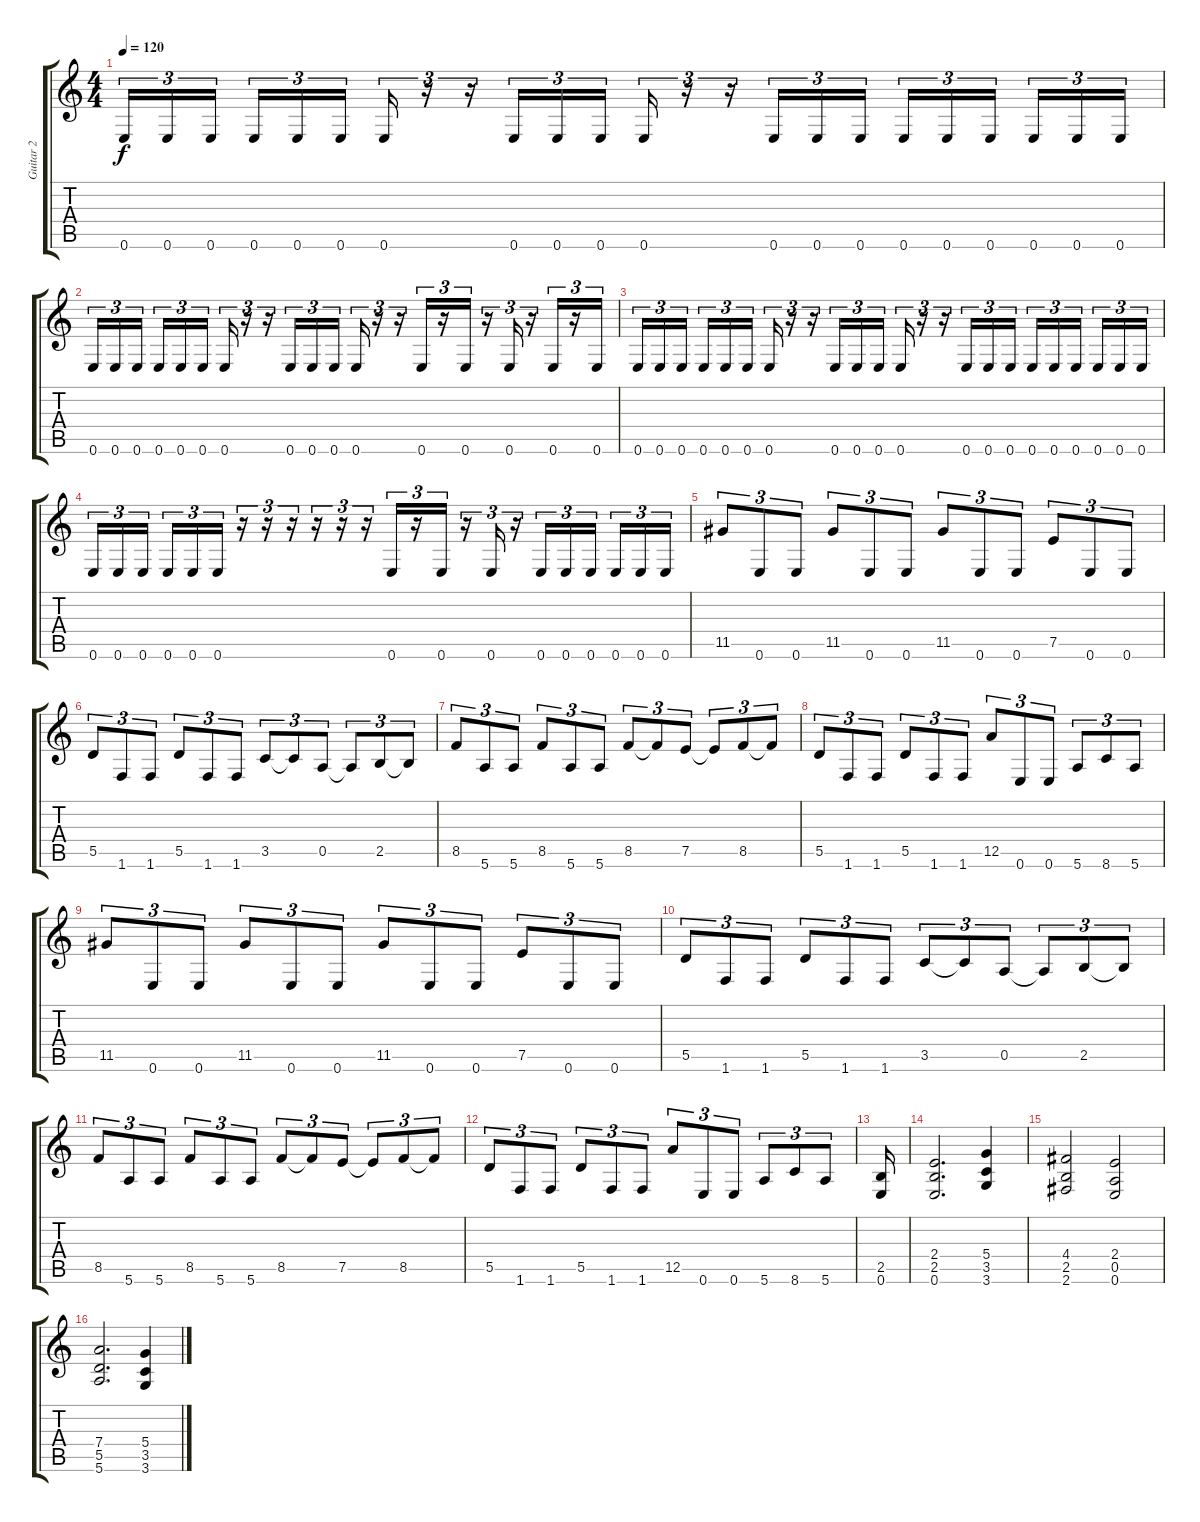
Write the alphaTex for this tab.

\track ("Guitar 2" "Guitar 2") {instrument distortionguitar}
\staff {score tabs}
\tuning (E4 B3 G3 D3 A2 E2) {hide}
\ts (4 4)
\tempo 120
\clef g2
\ks c
0.6.16{tu (3 2) dy f} 0.6.16{tu (3 2)} 0.6.16{tu (3 2) beam splitsecondary} 0.6.16{tu (3 2)} 0.6.16{tu (3 2)} 0.6.16{tu (3 2)} 0.6.16{tu (3 2)} r.16{tu (3 2)} r.16{tu (3 2)} 0.6.16{tu (3 2)} 0.6.16{tu (3 2)} 0.6.16{tu (3 2)} 0.6.16{tu (3 2)} r.16{tu (3 2)} r.16{tu (3 2)} 0.6.16{tu (3 2)} 0.6.16{tu (3 2)} 0.6.16{tu (3 2)} 0.6.16{tu (3 2)} 0.6.16{tu (3 2)} 0.6.16{tu (3 2) beam splitsecondary} 0.6.16{tu (3 2)} 0.6.16{tu (3 2)} 0.6.16{tu (3 2)} |
0.6.16{tu (3 2)} 0.6.16{tu (3 2)} 0.6.16{tu (3 2) beam splitsecondary} 0.6.16{tu (3 2)} 0.6.16{tu (3 2)} 0.6.16{tu (3 2)} 0.6.16{tu (3 2)} r.16{tu (3 2)} r.16{tu (3 2)} 0.6.16{tu (3 2)} 0.6.16{tu (3 2)} 0.6.16{tu (3 2)} 0.6.16{tu (3 2)} r.16{tu (3 2)} r.16{tu (3 2)} 0.6.16{tu (3 2)} r.16{tu (3 2)} 0.6.16{tu (3 2)} r.16{tu (3 2)} 0.6.16{tu (3 2)} r.16{tu (3 2)} 0.6.16{tu (3 2)} r.16{tu (3 2)} 0.6.16{tu (3 2)} |
0.6.16{tu (3 2)} 0.6.16{tu (3 2)} 0.6.16{tu (3 2) beam splitsecondary} 0.6.16{tu (3 2)} 0.6.16{tu (3 2)} 0.6.16{tu (3 2)} 0.6.16{tu (3 2)} r.16{tu (3 2)} r.16{tu (3 2)} 0.6.16{tu (3 2)} 0.6.16{tu (3 2)} 0.6.16{tu (3 2)} 0.6.16{tu (3 2)} r.16{tu (3 2)} r.16{tu (3 2)} 0.6.16{tu (3 2)} 0.6.16{tu (3 2)} 0.6.16{tu (3 2)} 0.6.16{tu (3 2)} 0.6.16{tu (3 2)} 0.6.16{tu (3 2) beam splitsecondary} 0.6.16{tu (3 2)} 0.6.16{tu (3 2)} 0.6.16{tu (3 2)} |
0.6.16{tu (3 2)} 0.6.16{tu (3 2)} 0.6.16{tu (3 2) beam splitsecondary} 0.6.16{tu (3 2)} 0.6.16{tu (3 2)} 0.6.16{tu (3 2)} r.16{tu (3 2)} r.16{tu (3 2)} r.16{tu (3 2)} r.16{tu (3 2)} r.16{tu (3 2)} r.16{tu (3 2)} 0.6.16{tu (3 2)} r.16{tu (3 2)} 0.6.16{tu (3 2)} r.16{tu (3 2)} 0.6.16{tu (3 2)} r.16{tu (3 2)} 0.6.16{tu (3 2)} 0.6.16{tu (3 2)} 0.6.16{tu (3 2) beam splitsecondary} 0.6.16{tu (3 2)} 0.6.16{tu (3 2)} 0.6.16{tu (3 2)} |
11.5.8{tu (3 2)} 0.6.8{tu (3 2)} 0.6.8{tu (3 2)} 11.5.8{tu (3 2)} 0.6.8{tu (3 2)} 0.6.8{tu (3 2)} 11.5.8{tu (3 2)} 0.6.8{tu (3 2)} 0.6.8{tu (3 2)} 7.5.8{tu (3 2)} 0.6.8{tu (3 2)} 0.6.8{tu (3 2)} |
5.5.8{tu (3 2)} 1.6.8{tu (3 2)} 1.6.8{tu (3 2)} 5.5.8{tu (3 2)} 1.6.8{tu (3 2)} 1.6.8{tu (3 2)} 3.5.8{tu (3 2)} 3.5{t}.8{tu (3 2)} 0.5.8{tu (3 2)} 0.5{t}.8{tu (3 2)} 2.5.8{tu (3 2)} 2.5{t}.8{tu (3 2)} |
8.5.8{tu (3 2)} 5.6.8{tu (3 2)} 5.6.8{tu (3 2)} 8.5.8{tu (3 2)} 5.6.8{tu (3 2)} 5.6.8{tu (3 2)} 8.5.8{tu (3 2)} 8.5{t}.8{tu (3 2)} 7.5.8{tu (3 2)} 7.5{t}.8{tu (3 2)} 8.5.8{tu (3 2)} 8.5{t}.8{tu (3 2)} |
5.5.8{tu (3 2)} 1.6.8{tu (3 2)} 1.6.8{tu (3 2)} 5.5.8{tu (3 2)} 1.6.8{tu (3 2)} 1.6.8{tu (3 2)} 12.5.8{tu (3 2)} 0.6.8{tu (3 2)} 0.6.8{tu (3 2)} 5.6.8{tu (3 2)} 8.6.8{tu (3 2)} 5.6.8{tu (3 2)} |
11.5.8{tu (3 2)} 0.6.8{tu (3 2)} 0.6.8{tu (3 2)} 11.5.8{tu (3 2)} 0.6.8{tu (3 2)} 0.6.8{tu (3 2)} 11.5.8{tu (3 2)} 0.6.8{tu (3 2)} 0.6.8{tu (3 2)} 7.5.8{tu (3 2)} 0.6.8{tu (3 2)} 0.6.8{tu (3 2)} |
5.5.8{tu (3 2)} 1.6.8{tu (3 2)} 1.6.8{tu (3 2)} 5.5.8{tu (3 2)} 1.6.8{tu (3 2)} 1.6.8{tu (3 2)} 3.5.8{tu (3 2)} 3.5{t}.8{tu (3 2)} 0.5.8{tu (3 2)} 0.5{t}.8{tu (3 2)} 2.5.8{tu (3 2)} 2.5{t}.8{tu (3 2)} |
8.5.8{tu (3 2)} 5.6.8{tu (3 2)} 5.6.8{tu (3 2)} 8.5.8{tu (3 2)} 5.6.8{tu (3 2)} 5.6.8{tu (3 2)} 8.5.8{tu (3 2)} 8.5{t}.8{tu (3 2)} 7.5.8{tu (3 2)} 7.5{t}.8{tu (3 2)} 8.5.8{tu (3 2)} 8.5{t}.8{tu (3 2)} |
5.5.8{tu (3 2)} 1.6.8{tu (3 2)} 1.6.8{tu (3 2)} 5.5.8{tu (3 2)} 1.6.8{tu (3 2)} 1.6.8{tu (3 2)} 12.5.8{tu (3 2)} 0.6.8{tu (3 2)} 0.6.8{tu (3 2)} 5.6.8{tu (3 2)} 8.6.8{tu (3 2)} 5.6.8{tu (3 2)} |
(2.5 0.6).16 |
(2.4 2.5 0.6).2{d} (5.4 3.5 3.6).4 |
(4.4 2.5 2.6).2 (2.4 0.5 0.6).2 |
(7.4 5.5 5.6).2{d} (5.4 3.5 3.6).4
